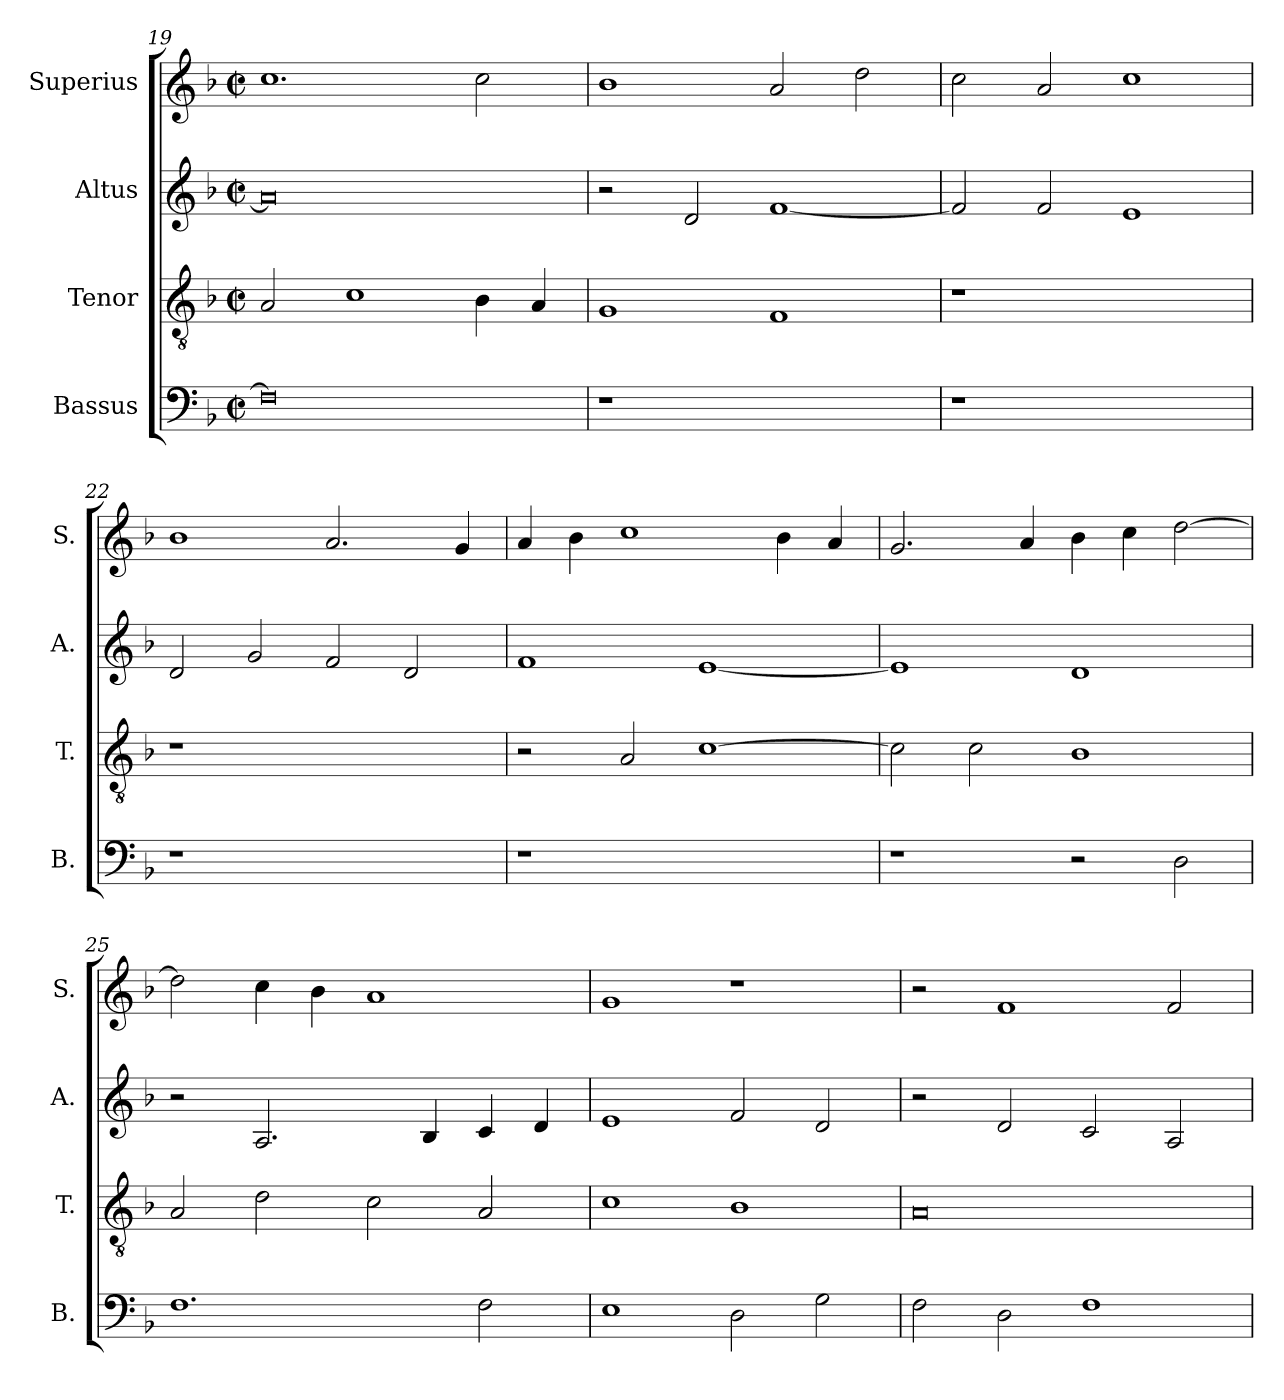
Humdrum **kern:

**kern	**kern	**kern	**kern
*part4	*part3	*part2	*part1
*staff4	*staff3	*staff2	*staff1
*I"Bassus	*I"Tenor	*I"Altus	*I"Superius
*I'B.	*I'T.	*I'A.	*I'S.
*clefF4	*clefGv2	*clefG2	*clefG2
*	*ITrd7c12	*	*
*k[b-]	*k[b-]	*k[b-]	*k[b-]
*F:	*F:	*F:	*F:
*M2/2	*M2/2	*M2/2	*M2/2
*met(c|)	*met(c|)	*met(c|)	*met(c|)
=19	=19	=19	=19
0Fi]	2AAi/	0ai]	1.cci
.	1Ci	.	.
.	4BB-i\	.	2cci\
.	4AAi/	.	.
=20	=20	=20	=20
!LO:N:vis=1	!	!	!
1r	1GGi	2r	1b-i
.	.	2di/	.
1ryy	1FFi	[<1fi	2ai/
.	.	.	2ddi\
=21	=21	=21	=21
!LO:N:vis=1	!LO:N:vis=1	!	!
1r	1r	2fi/]	2cci\
.	.	2fi/	2ai/
1ryy	1ryy	1ei	1cci
!!LO:LB:g=z
=22	=22	=22	=22
!LO:N:vis=1	!LO:N:vis=1	!	!
1r	1r	2di/	1b-i
.	.	2gi/	.
1ryy	1ryy	2fi/	2.ai/
.	.	2di/	.
.	.	.	4gi/
=23	=23	=23	=23
!LO:N:vis=1	!	!	!
1r	2r	1fi	4ai/
.	.	.	4b-i\
.	2AAi/	.	1cci
1ryy	[>1Ci	[<1ei	.
.	.	.	4b-i\
.	.	.	4ai/
=24	=24	=24	=24
1r	2Ci\]	1ei]	2.gi/
.	2Ci\	.	.
.	.	.	4ai/
2r	1BB-i	1di	4b-i\
.	.	.	4cci\
2Di\	.	.	[>2ddi\
=25	=25	=25	=25
1.Fi	2AAi/	2r	2ddi\]
.	2Di\	2.Ai/	4cci\
.	.	.	4b-i\
.	2Ci\	.	1ai
.	.	4B-i/	.
2Fi\	2AAi/	4ci/	.
.	.	4di/	.
=26	=26	=26	=26
1Ei	1Ci	1ei	1gi
2Di\	1BB-i	2fi/	1r
2Gi\	.	2di/	.
!!LO:LB:g=z
=27	=27	=27	=27
2Fi\	0AAi	2r	2r
2Di\	.	2di/	1fi
1Fi	.	2ci/	.
.	.	2Ai/	2fi/
=	=	=	=
*-	*-	*-	*-
